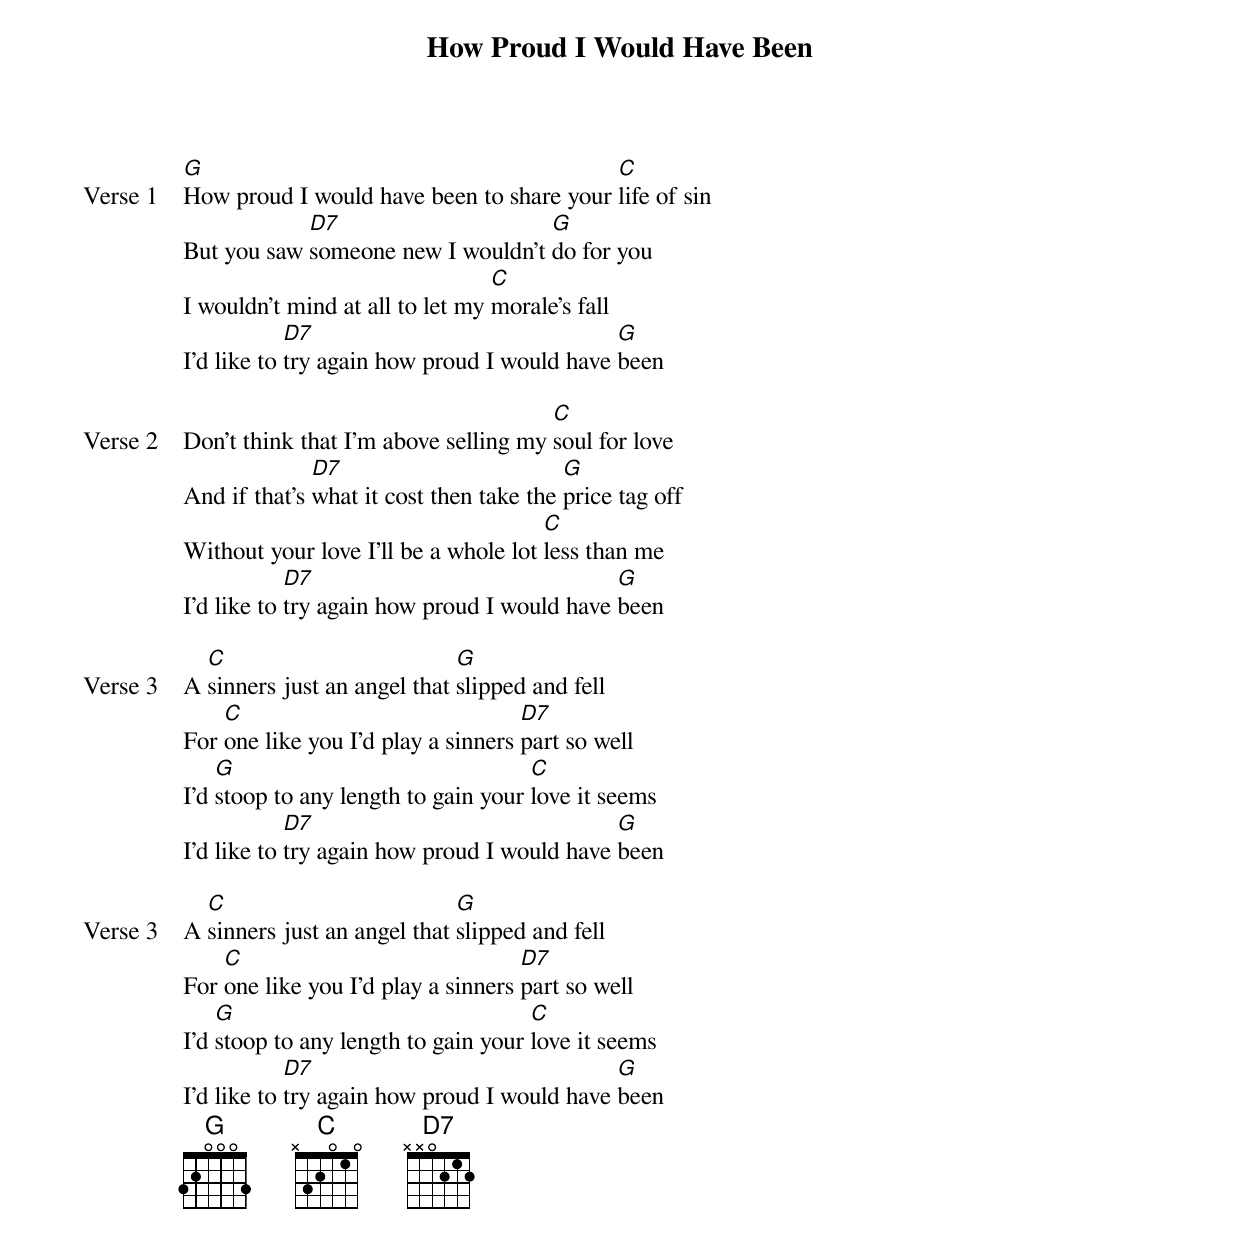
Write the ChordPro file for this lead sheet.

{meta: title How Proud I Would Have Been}
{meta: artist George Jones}
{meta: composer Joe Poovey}
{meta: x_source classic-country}
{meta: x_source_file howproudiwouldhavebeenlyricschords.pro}
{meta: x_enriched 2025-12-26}

{start_of_verse: Verse 1}
[G]How proud I would have been to share your [C]life of sin
But you saw [D7]someone new I wouldn't [G]do for you
I wouldn't mind at all to let my [C]morale's fall
I'd like to [D7]try again how proud I would have [G]been
{end_of_verse}

{start_of_verse: Verse 2}
Don't think that I'm above selling my [C]soul for love
And if that's [D7]what it cost then take the [G]price tag off
Without your love I'll be a whole lot [C]less than me
I'd like to [D7]try again how proud I would have [G]been
{end_of_verse}

{start_of_verse: Verse 3}
A [C]sinners just an angel that [G]slipped and fell
For [C]one like you I'd play a sinners [D7]part so well
I'd [G]stoop to any length to gain your [C]love it seems
I'd like to [D7]try again how proud I would have [G]been
{end_of_verse}

{start_of_verse: Verse 3}
A [C]sinners just an angel that [G]slipped and fell
For [C]one like you I'd play a sinners [D7]part so well
I'd [G]stoop to any length to gain your [C]love it seems
I'd like to [D7]try again how proud I would have [G]been
{end_of_verse}
